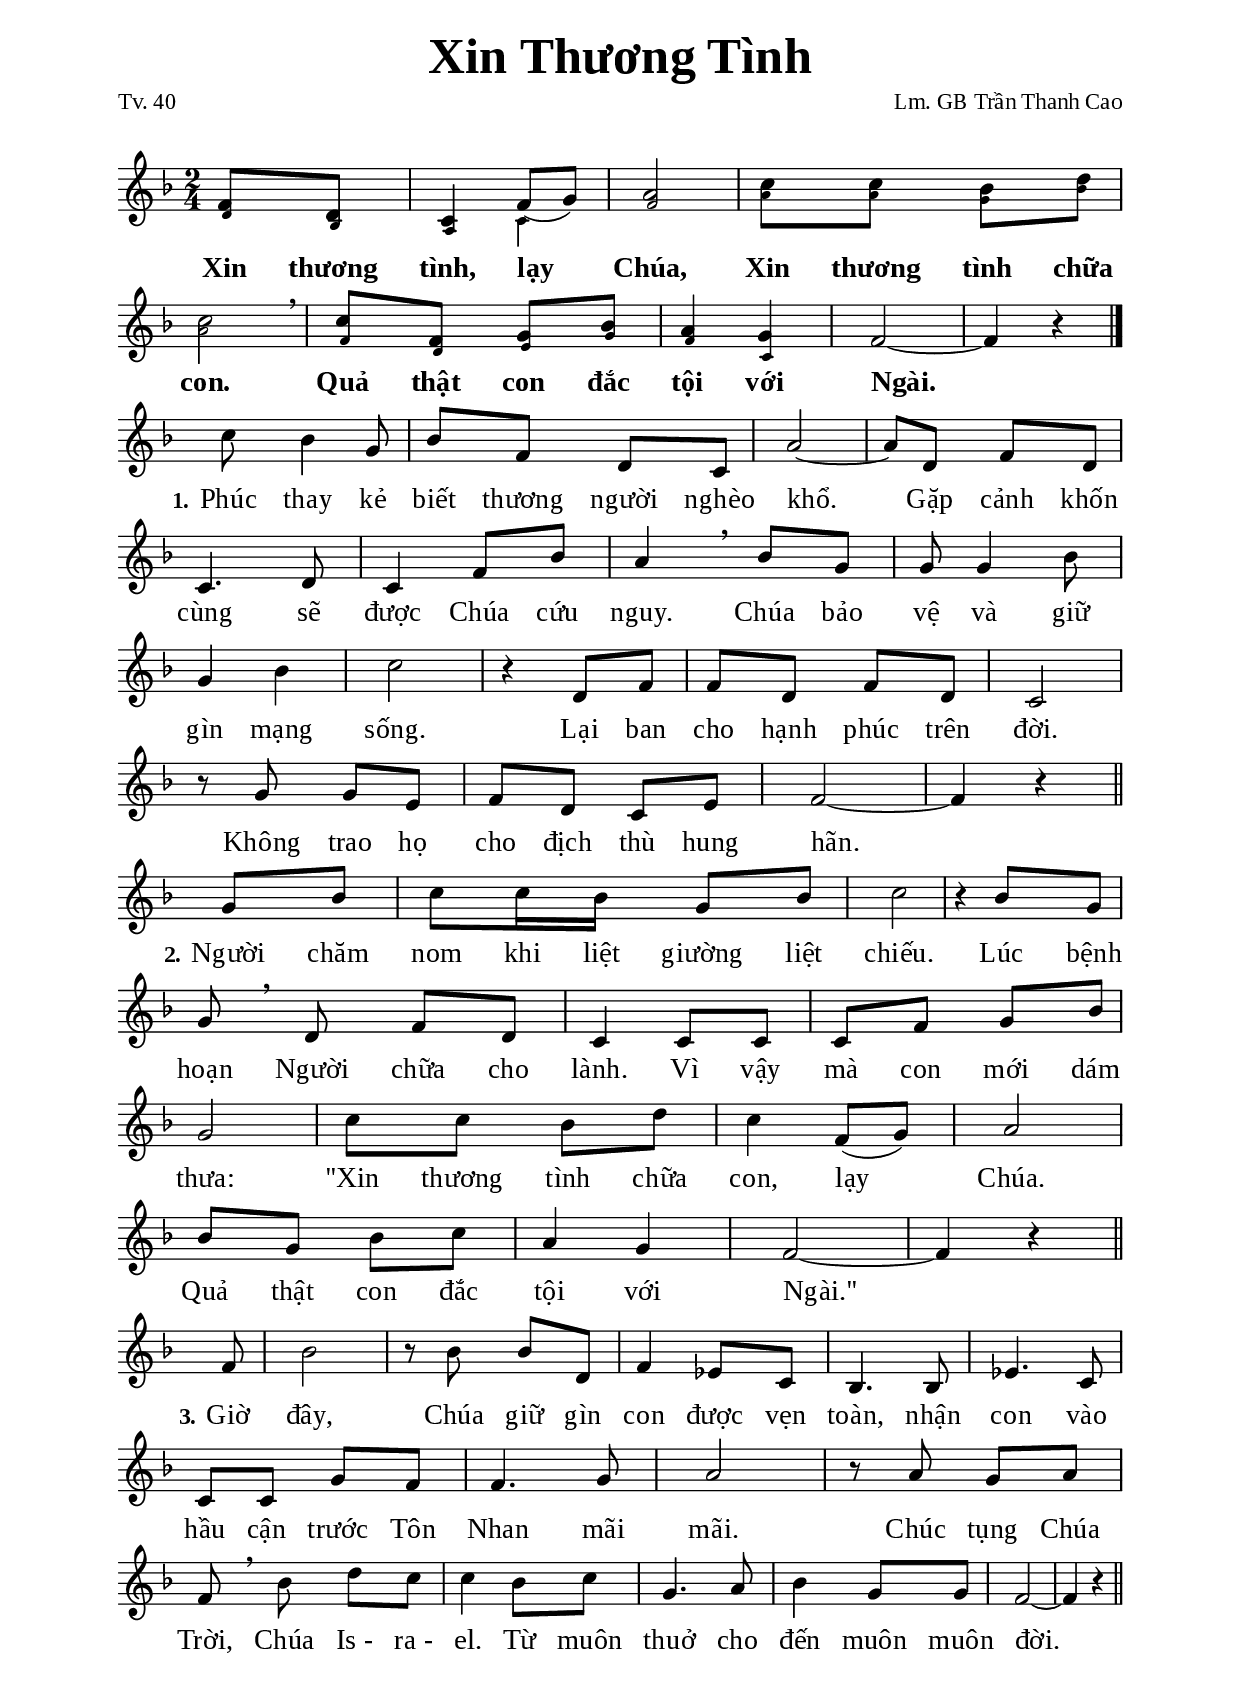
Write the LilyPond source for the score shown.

% Cài đặt chung
\version "2.22.1"
\include "english.ly"

\header {
  title = \markup { \fontsize #3 "Xin Thương Tình" }
  poet = "Tv. 40"
  composer = "Lm. GB Trần Thanh Cao"
  arranger = " "
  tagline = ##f
}

% Nhạc điệp khúc
nhacDiepKhucSop = \relative c' {
  \partial 4 f8 d |
  c4 f8 _(g) |
  a2 |
  c8 c bf d |
  c2 \breathe |
  c8 f, g bf |
  a4 g |
  f2 ~ |
  f4 r \bar "|."
}

nhacDiepKhucBas = \relative c' {
  \partial 4 d8 bf |
  a4 c |
  f2 |
  a8 a g bf |
  a2 |
  f8 d e g |
  f4 c |
  f2 ~ |
  f4 r
}

% Nhạc phiên khúc
nhacPhienKhucMot = \relative c'' {
  c8 bf4 g8 |
  bf f d c |
  a'2 ~ |
  a8 d, f d |
  c4. d8 |
  c4 f8 bf |
  a4 \breathe bf8 g |
  g g4 bf8 |
  g4 bf |
  c2 |
  r4 d,8 f |
  f d f d |
  c2 |
  r8 g' g e |
  f d c e |
  f2 ~ 
  f4 r \bar "||"
}

nhacPhienKhucHai = \relative c'' {
  \partial 4 g8 bf |
  c c16 bf g8 bf |
  c2 |
  r4 bf8 g |
  g \breathe d f d |
  c4 c8 c |
  c f g bf |
  g2 |
  c8 c bf d |
  c4 f,8 (g) 
  a2 |
  bf8 g bf c |
  a4 g |
  f2 ~ |
  f4 r \bar "||"
}

nhacPhienKhucBa = \relative c' {
  \partial 8 f8 |
  bf2 |
  r8 bf8 bf d, |
  f4 ef8 c |
  bf4. bf8 |
  ef4. c8 |
  c c g' f |
  f4. g8 |
  a2 |
  r8 a g a |
  f8 \breathe bf d c |
  c4 bf8 c |
  g4. a8 |
  bf4 g8 g |
  f2 ~ |
  f4 r \bar "||"
}

% Lời điệp khúc
loiDiepKhuc = \lyricmode {
  Xin thương tình, lạy Chúa,
  Xin thương tình chữa con.
  Quả thật con đắc tội với Ngài.
}

% Lời phiên khúc
loiPhienKhucMot = \lyricmode {
  \set stanza = #"1."
  Phúc thay kẻ biết thương người nghèo khổ.
  Gặp cảnh khốn cùng sẽ được Chúa cứu nguy.
  Chúa bảo vệ và giữ gìn mạng sống.
  Lại ban cho hạnh phúc trên đời.
  Không trao họ cho địch thù hung hãn.
}

loiPhienKhucHai = \lyricmode {
  \set stanza = #"2."
  Người chăm nom khi liệt giường liệt chiếu.
  Lúc bệnh hoạn Người chữa cho lành.
  Vì vậy mà con mới dám thưa:
  ''Xin thương tình chữa con, lạy Chúa.
  Quả thật con đắc tội với Ngài.''
}

loiPhienKhucBa = \lyricmode {
  \set stanza = #"3."
  Giờ đây, Chúa giữ gìn con được vẹn toàn,
  nhận con vào hầu cận trước Tôn Nhan mãi mãi.
  Chúc tụng Chúa Trời,
  Chúa "Is -" "ra -" el.
  Từ muôn thuở cho đến muôn muôn đời.
}


% Dàn trang
\paper {
  #(set-paper-size "a4")
  top-margin = 10\mm
  bottom-margin = 10\mm
  left-margin = 20\mm
  right-margin = 20\mm
  indent = #0
  #(define fonts
    (make-pango-font-tree
      "Liberation Serif"
      "Liberation Serif"
      "Liberation Serif"
      (/ 20 20)))
  page-count = #1
  system-system-spacing = #'((basic-distance . 11)
                             (minimum-distance . 11)
                             (padding . 1))
  score-system-spacing = #'((basic-distance . 11)
                             (minimum-distance . 11)
                             (padding . 1))
}

% Thiết lập tông và nhịp
TongNhip = { \key f \major \time 2/4 }

% Đổi kích thước nốt cho bè phụ
notBePhu =
#(define-music-function (font-size music) (number? ly:music?)
   (for-some-music
     (lambda (m)
       (if (music-is-of-type? m 'rhythmic-event)
           (begin
             (set! (ly:music-property m 'tweaks)
                   (cons `(font-size . ,font-size)
                         (ly:music-property m 'tweaks)))
             #t)
           #f))
     music)
   music)

\score {
  \new ChoirStaff <<
    \new Staff = diepKhuc \with {
        \consists "Merge_rests_engraver"
        %\magnifyStaff #(magstep +1)
        printPartCombineTexts = ##f
      }
      <<
      \new Voice \TongNhip \partCombine 
        \nhacDiepKhucSop
        \notBePhu -3 { \nhacDiepKhucBas }
      \new NullVoice = nhacThamChieu \nhacDiepKhucSop
      \new Lyrics \with {
          \override VerticalAxisGroup.
            nonstaff-relatedstaff-spacing.padding = #1
          \override VerticalAxisGroup.
            nonstaff-unrelatedstaff-spacing.padding = #1
        }
        \lyricsto nhacThamChieu \loiDiepKhuc
      >>
  >>
  \layout {
    \override Lyrics.LyricText.font-series = #'bold
    \override Lyrics.LyricText.font-size = #+2
    \override Lyrics.LyricSpace.minimum-distance = #4
    \override Score.BarNumber.break-visibility = ##(#f #f #f)
    \override Score.SpacingSpanner.uniform-stretching = ##t
  }
}

\score {
  \new ChoirStaff <<
    \new Staff = phienKhuc \with {
        %\magnifyStaff #(magstep +1)
      }
      <<
      \new Voice = beSop {
        \key f \major \time 2/4 \nhacPhienKhucMot
      }
    >>
    \new Lyrics \with {
          \override VerticalAxisGroup.
            nonstaff-relatedstaff-spacing.padding = #1
          \override VerticalAxisGroup.
            nonstaff-unrelatedstaff-spacing.padding = #1
        }
        \lyricsto beSop \loiPhienKhucMot
  >>
  \layout {
    \override Staff.TimeSignature.transparent = ##t
    \override Lyrics.LyricText.font-size = #+2
    \override Lyrics.LyricSpace.minimum-distance = #2.5
    \override Score.BarNumber.break-visibility = ##(#f #f #f)
    \override Score.SpacingSpanner.uniform-stretching = ##t
  }
}

\score {
  \new ChoirStaff <<
    \new Staff = phienKhuc \with {
        %\magnifyStaff #(magstep +1)
      }
      <<
      \new Voice = beSop {
        \key f \major \time 2/4 \nhacPhienKhucHai
      }
    >>
    \new Lyrics \with {
          \override VerticalAxisGroup.
            nonstaff-relatedstaff-spacing.padding = #1
          \override VerticalAxisGroup.
            nonstaff-unrelatedstaff-spacing.padding = #1
        }
        \lyricsto beSop \loiPhienKhucHai
  >>
  \layout {
    \override Staff.TimeSignature.transparent = ##t
    \override Lyrics.LyricText.font-size = #+2
    \override Lyrics.LyricSpace.minimum-distance = #4
    \override Score.BarNumber.break-visibility = ##(#f #f #f)
    \override Score.SpacingSpanner.uniform-stretching = ##t
  }
}

\score {
  \new ChoirStaff <<
    \new Staff = phienKhuc \with {
        %\magnifyStaff #(magstep +1)
      }
      <<
      \new Voice = beSop {
        \key f \major \time 2/4 \nhacPhienKhucBa
      }
    >>
    \new Lyrics \with {
          \override VerticalAxisGroup.
            nonstaff-relatedstaff-spacing.padding = #1
          \override VerticalAxisGroup.
            nonstaff-unrelatedstaff-spacing.padding = #1
        }
        \lyricsto beSop \loiPhienKhucBa
  >>
  \layout {
    \override Staff.TimeSignature.transparent = ##t
    \override Lyrics.LyricText.font-size = #+2
    \override Lyrics.LyricSpace.minimum-distance = #2
    \override Score.BarNumber.break-visibility = ##(#f #f #f)
    \override Score.SpacingSpanner.uniform-stretching = ##t
  }
}	
